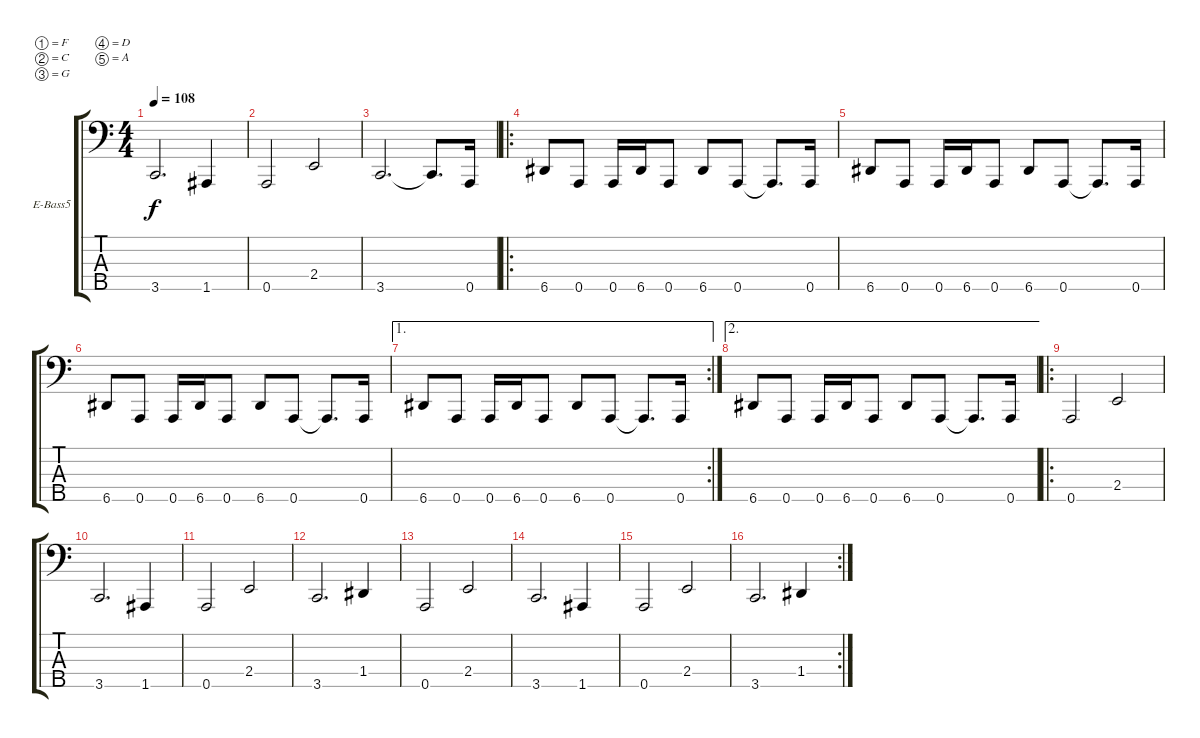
\bracketExtendMode groupsimilarinstruments
\firstSystemTrackNameOrientation horizontal
\otherSystemsTrackNameOrientation horizontal
\track ("Fieldy" "E-Bass5") {instrument slapbass1}
\staff {score tabs}
\tuning (F2 C2 G1 D1 A0)
\ts (4 4)
\tempo 108
\clef f4
\ks c
3.5.2{d dy f} 1.5.4 |
0.5.2 2.4.2 |
3.5.2{d} 3.5{t}.8{d} 0.5.16 |
\ro
6.5.8 0.5.8 0.5.16 6.5.16 0.5.8 6.5.8 0.5.8 0.5{t}.8{d} 0.5.16 |
6.5.8 0.5.8 0.5.16 6.5.16 0.5.8 6.5.8 0.5.8 0.5{t}.8{d} 0.5.16 |
6.5.8 0.5.8 0.5.16 6.5.16 0.5.8 6.5.8 0.5.8 0.5{t}.8{d} 0.5.16 |
\ae 1
\rc 2
6.5.8 0.5.8 0.5.16 6.5.16 0.5.8 6.5.8 0.5.8 0.5{t}.8{d} 0.5.16 |
\ae 2
6.5.8 0.5.8 0.5.16 6.5.16 0.5.8 6.5.8 0.5.8 0.5{t}.8{d} 0.5.16 |
\ro
0.5.2 2.4.2 |
3.5.2{d} 1.5.4 |
0.5.2 2.4.2 |
3.5.2{d} 1.4.4 |
0.5.2 2.4.2 |
3.5.2{d} 1.5.4 |
0.5.2 2.4.2 |
\rc 2
3.5.2{d} 1.4.4
